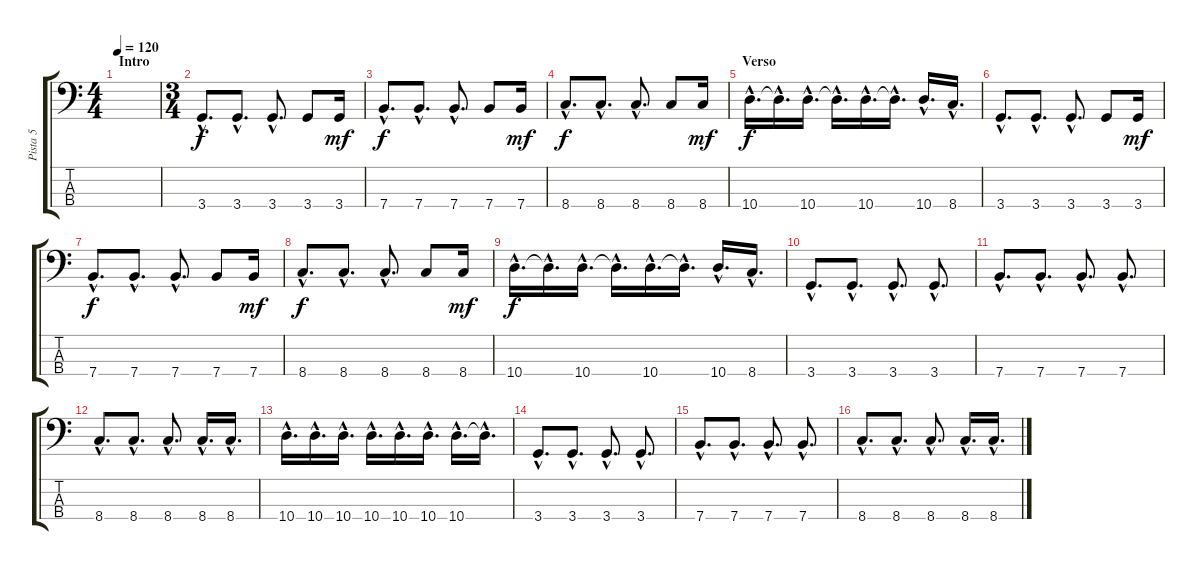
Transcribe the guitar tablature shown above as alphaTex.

\track ("Pista 5" "Pista 5") {instrument synthbass2}
\staff {score tabs}
\tuning (G2 D2 A1 E1) {hide}
\ts (4 4)
\section ("" "Intro")
\tempo 120
\clef f4
\ks c
|
\ts (3 4)
3.4{hac}.8{d} 3.4{hac}.8{d} 3.4{hac}.8{d} 3.4.8 3.4.16{dy mf} |
7.4{hac}.8{d dy f} 7.4{hac}.8{d} 7.4{hac}.8{d} 7.4.8 7.4.16{dy mf} |
8.4{hac}.8{d dy f} 8.4{hac}.8{d} 8.4{hac}.8{d} 8.4.8 8.4.16{dy mf} |
\section ("" "Verso")
10.4{hac}.16{d dy f} 10.4{hac t}.16{d} 10.4{hac}.16{d} 10.4{hac t}.16{d} 10.4{hac}.16{d} 10.4{hac t}.16{d} 10.4{hac}.16{d} 8.4{hac}.16{d} |
3.4{hac}.8{d} 3.4{hac}.8{d} 3.4{hac}.8{d} 3.4.8 3.4.16{dy mf} |
7.4{hac}.8{d dy f} 7.4{hac}.8{d} 7.4{hac}.8{d} 7.4.8 7.4.16{dy mf} |
8.4{hac}.8{d dy f} 8.4{hac}.8{d} 8.4{hac}.8{d} 8.4.8 8.4.16{dy mf} |
10.4{hac}.16{d dy f} 10.4{hac t}.16{d} 10.4{hac}.16{d} 10.4{hac t}.16{d} 10.4{hac}.16{d} 10.4{hac t}.16{d} 10.4{hac}.16{d} 8.4{hac}.16{d} |
3.4{hac}.8{d} 3.4{hac}.8{d} 3.4{hac}.8{d} 3.4{hac}.8{d} |
7.4{hac}.8{d} 7.4{hac}.8{d} 7.4{hac}.8{d} 7.4{hac}.8{d} |
8.4{hac}.8{d} 8.4{hac}.8{d} 8.4{hac}.8{d} 8.4{hac}.16{d} 8.4{hac}.16{d} |
10.4{hac}.16{d} 10.4{hac}.16{d} 10.4{hac}.16{d} 10.4{hac}.16{d} 10.4{hac}.16{d} 10.4{hac}.16{d} 10.4{hac}.16{d} 10.4{hac t}.16{d} |
3.4{hac}.8{d} 3.4{hac}.8{d} 3.4{hac}.8{d} 3.4{hac}.8{d} |
7.4{hac}.8{d} 7.4{hac}.8{d} 7.4{hac}.8{d} 7.4{hac}.8{d} |
8.4{hac}.8{d} 8.4{hac}.8{d} 8.4{hac}.8{d} 8.4{hac}.16{d} 8.4{hac}.16{d}
